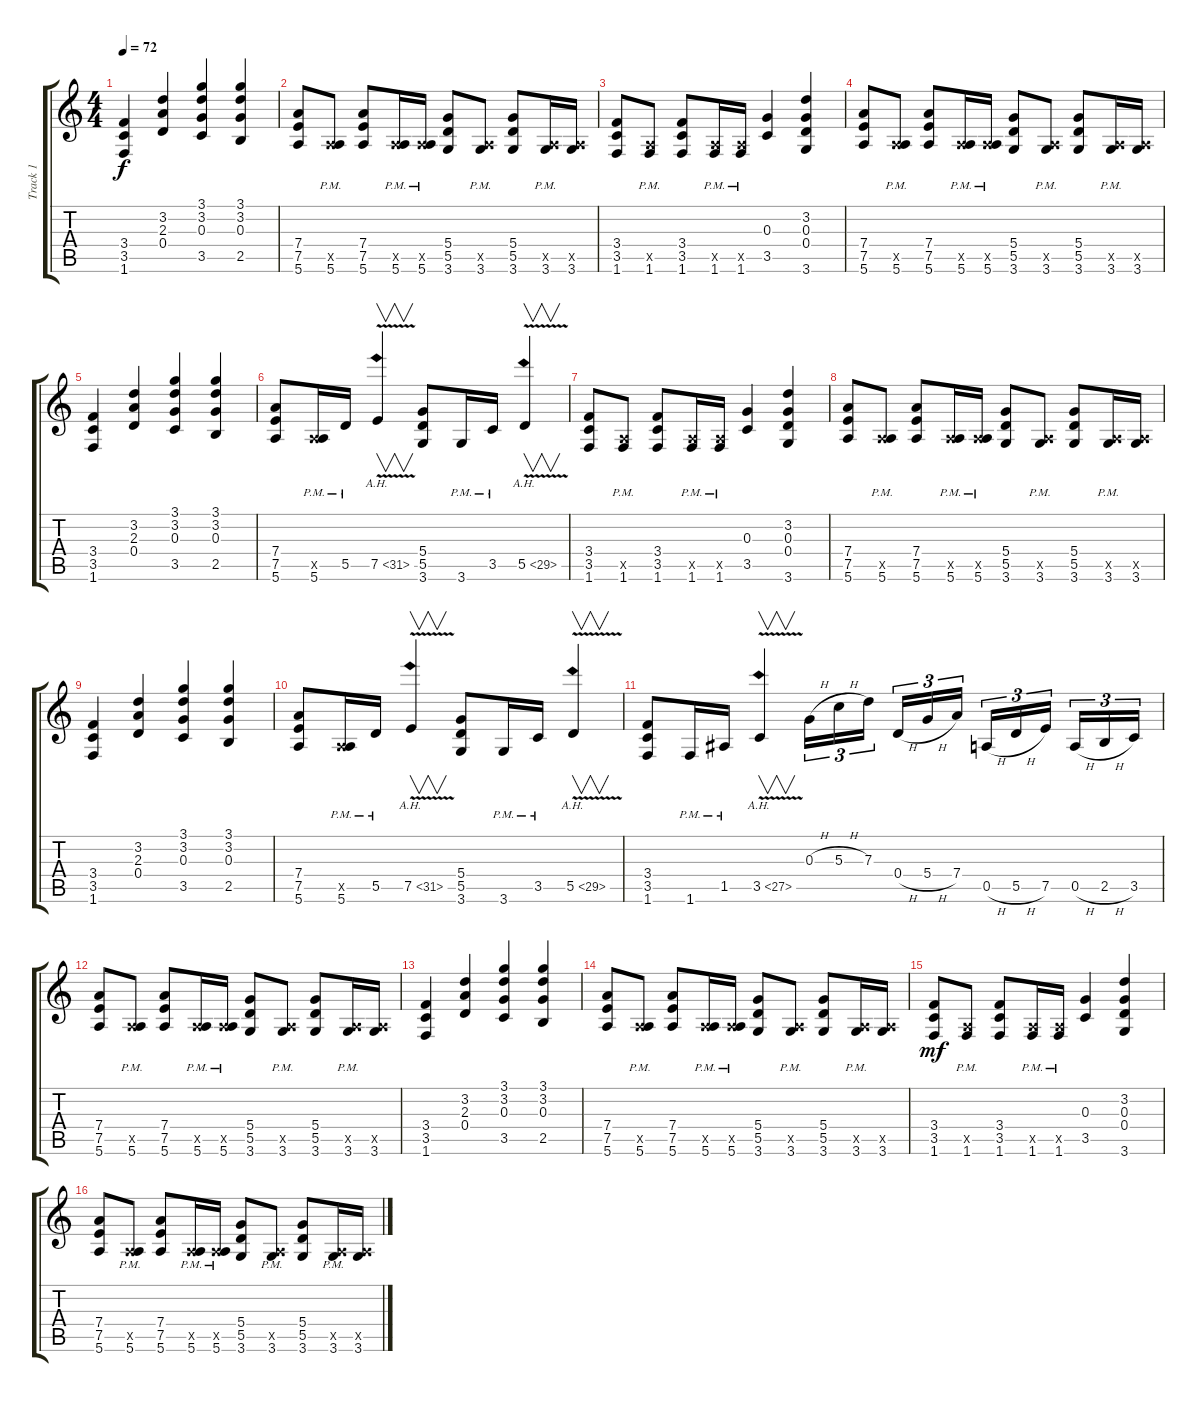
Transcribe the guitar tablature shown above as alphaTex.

\track ("Track 1" "Track 1") {instrument distortionguitar}
\staff {score tabs}
\tuning (E4 B3 G3 D3 A2 E2) {hide}
\ts (4 4)
\tempo 72
\clef g2
\ks c
(3.4 3.5 1.6).4{dy f} (3.2 2.3 0.4).4 (3.1 3.2 0.3 3.5).4 (3.1 3.2 0.3 2.5).4 |
(7.4 7.5 5.6).8 (0.5{x} 5.6{pm}).8 (7.4 7.5 5.6).8 (0.5{x} 5.6{pm}).16 (0.5{x} 5.6{pm}).16 (5.4 5.5 3.6).8 (0.5{x} 3.6{pm}).8 (5.4 5.5 3.6).8 (0.5{x} 3.6{pm}).16 (0.5{x} 3.6).16 |
(3.4 3.5 1.6).8 (0.5{x} 1.6{pm}).8 (3.4 3.5 1.6).8 (0.5{x} 1.6{pm}).16 (0.5{x} 1.6{pm}).16 (0.3 3.5).4 (3.2 0.3 0.4 3.6).4 |
(7.4 7.5 5.6).8 (0.5{x} 5.6{pm}).8 (7.4 7.5 5.6).8 (0.5{x} 5.6{pm}).16 (0.5{x} 5.6{pm}).16 (5.4 5.5 3.6).8 (0.5{x} 3.6{pm}).8 (5.4 5.5 3.6).8 (0.5{x} 3.6{pm}).16 (0.5{x} 3.6).16 |
(3.4 3.5 1.6).4 (3.2 2.3 0.4).4 (3.1 3.2 0.3 3.5).4 (3.1 3.2 0.3 2.5).4 |
(7.4 7.5 5.6).8 (0.5{x} 5.6{pm}).16 5.5{pm}.16 7.5{ah 24 v}.4{v} (5.4 5.5 3.6).8 3.6{pm}.16 3.5{pm}.16 5.5{ah 24 v}.4{v} |
(3.4 3.5 1.6).8 (0.5{x} 1.6{pm}).8 (3.4 3.5 1.6).8 (0.5{x} 1.6{pm}).16 (0.5{x} 1.6{pm}).16 (0.3 3.5).4 (3.2 0.3 0.4 3.6).4 |
(7.4 7.5 5.6).8 (0.5{x} 5.6{pm}).8 (7.4 7.5 5.6).8 (0.5{x} 5.6{pm}).16 (0.5{x} 5.6{pm}).16 (5.4 5.5 3.6).8 (0.5{x} 3.6{pm}).8 (5.4 5.5 3.6).8 (0.5{x} 3.6{pm}).16 (0.5{x} 3.6).16 |
(3.4 3.5 1.6).4 (3.2 2.3 0.4).4 (3.1 3.2 0.3 3.5).4 (3.1 3.2 0.3 2.5).4 |
(7.4 7.5 5.6).8 (0.5{x} 5.6{pm}).16 5.5{pm}.16 7.5{ah 24 v}.4{v} (5.4 5.5 3.6).8 3.6{pm}.16 3.5{pm}.16 5.5{ah 24 v}.4{v} |
(3.4 3.5 1.6).8 1.6{pm}.16 1.5{pm}.16 3.5{ah 24 v}.4{v} 0.3{h}.16{tu (3 2)} 5.3{h}.16{tu (3 2)} 7.3.16{tu (3 2) beam splitsecondary} 0.4{h}.16{tu (3 2)} 5.4{h}.16{tu (3 2)} 7.4.16{tu (3 2)} 0.5{h}.16{tu (3 2)} 5.5{h}.16{tu (3 2)} 7.5.16{tu (3 2) beam splitsecondary} 0.5{h}.16{tu (3 2)} 2.5{h}.16{tu (3 2)} 3.5.16{tu (3 2)} |
(7.4 7.5 5.6).8 (0.5{x} 5.6{pm}).8 (7.4 7.5 5.6).8 (0.5{x} 5.6{pm}).16 (0.5{x} 5.6{pm}).16 (5.4 5.5 3.6).8 (0.5{x} 3.6{pm}).8 (5.4 5.5 3.6).8 (0.5{x} 3.6{pm}).16 (0.5{x} 3.6).16 |
(3.4 3.5 1.6).4 (3.2 2.3 0.4).4 (3.1 3.2 0.3 3.5).4 (3.1 3.2 0.3 2.5).4 |
(7.4 7.5 5.6).8 (0.5{x} 5.6{pm}).8 (7.4 7.5 5.6).8 (0.5{x} 5.6{pm}).16 (0.5{x} 5.6{pm}).16 (5.4 5.5 3.6).8 (0.5{x} 3.6{pm}).8 (5.4 5.5 3.6).8 (0.5{x} 3.6{pm}).16 (0.5{x} 3.6).16 |
(3.4 3.5 1.6).8{dy mf} (0.5{x} 1.6{pm}).8 (3.4 3.5 1.6).8 (0.5{x} 1.6{pm}).16 (0.5{x} 1.6{pm}).16 (0.3 3.5).4 (3.2 0.3 0.4 3.6).4 |
(7.4 7.5 5.6).8 (0.5{x} 5.6{pm}).8 (7.4 7.5 5.6).8 (0.5{x} 5.6{pm}).16 (0.5{x} 5.6{pm}).16 (5.4 5.5 3.6).8 (0.5{x} 3.6{pm}).8 (5.4 5.5 3.6).8 (0.5{x} 3.6{pm}).16 (0.5{x} 3.6).16
